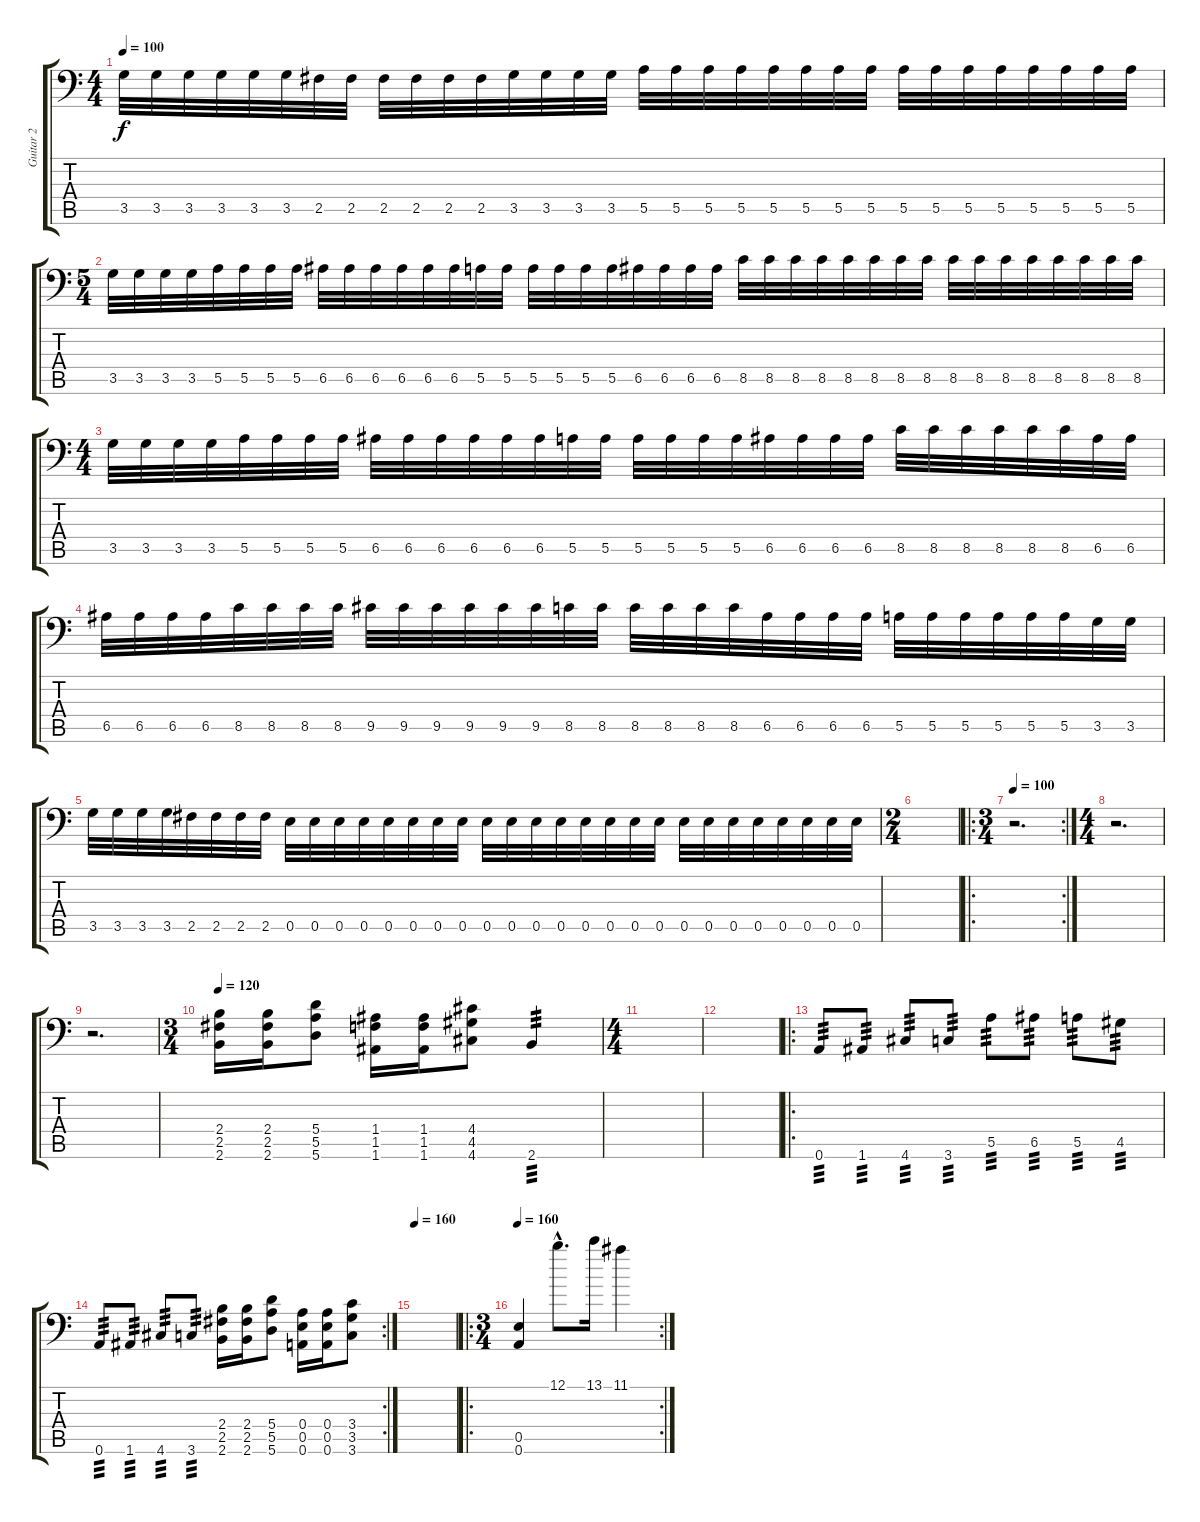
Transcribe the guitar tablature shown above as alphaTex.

\track ("Guitar 2" "Guitar 2") {instrument overdrivenguitar}
\staff {score tabs}
\tuning (B3 Gb3 D3 A2 E2 A1) {hide}
\ts (4 4)
\tempo 100
\clef f4
\ks c
3.5.32{dy f instrument overdrivenguitar} 3.5.32 3.5.32 3.5.32 3.5.32 3.5.32 2.5.32 2.5.32 2.5.32 2.5.32 2.5.32 2.5.32 3.5.32 3.5.32 3.5.32 3.5.32 5.5.32 5.5.32 5.5.32 5.5.32 5.5.32 5.5.32 5.5.32 5.5.32 5.5.32 5.5.32 5.5.32 5.5.32 5.5.32 5.5.32 5.5.32 5.5.32 |
\ts (5 4)
3.5.32 3.5.32 3.5.32 3.5.32 5.5.32 5.5.32 5.5.32 5.5.32 6.5.32 6.5.32 6.5.32 6.5.32 6.5.32 6.5.32 5.5.32 5.5.32 5.5.32 5.5.32 5.5.32 5.5.32 6.5.32 6.5.32 6.5.32 6.5.32 8.5.32 8.5.32 8.5.32 8.5.32 8.5.32 8.5.32 8.5.32 8.5.32 8.5.32 8.5.32 8.5.32 8.5.32 8.5.32 8.5.32 8.5.32 8.5.32 |
\ts (4 4)
3.5.32 3.5.32 3.5.32 3.5.32 5.5.32 5.5.32 5.5.32 5.5.32 6.5.32 6.5.32 6.5.32 6.5.32 6.5.32 6.5.32 5.5.32 5.5.32 5.5.32 5.5.32 5.5.32 5.5.32 6.5.32 6.5.32 6.5.32 6.5.32 8.5.32 8.5.32 8.5.32 8.5.32 8.5.32 8.5.32 6.5.32 6.5.32 |
6.5.32 6.5.32 6.5.32 6.5.32 8.5.32 8.5.32 8.5.32 8.5.32 9.5.32 9.5.32 9.5.32 9.5.32 9.5.32 9.5.32 8.5.32 8.5.32 8.5.32 8.5.32 8.5.32 8.5.32 6.5.32 6.5.32 6.5.32 6.5.32 5.5.32 5.5.32 5.5.32 5.5.32 5.5.32 5.5.32 3.5.32 3.5.32 |
3.5.32 3.5.32 3.5.32 3.5.32 2.5.32 2.5.32 2.5.32 2.5.32 0.5.32 0.5.32 0.5.32 0.5.32 0.5.32 0.5.32 0.5.32 0.5.32 0.5.32 0.5.32 0.5.32 0.5.32 0.5.32 0.5.32 0.5.32 0.5.32 0.5.32 0.5.32 0.5.32 0.5.32 0.5.32 0.5.32 0.5.32 0.5.32 |
\ts (2 4)
|
\ro
\rc 2
\ts (3 4)
\tempo 100
r.2{d} |
\ts (4 4)
r.2{d} |
r.2{d} |
\ts (3 4)
\tempo 120
(2.4 2.5 2.6).16 (2.4 2.5 2.6).16 (5.4 5.5 5.6).8 (1.4 1.5 1.6).16 (1.4 1.5 1.6).16 (4.4 4.5 4.6).8 2.6.4{tp 3} |
\ts (4 4)
|
|
\ro
0.6.8{tp 3} 1.6.8{tp 3} 4.6.8{tp 3} 3.6.8{tp 3} 5.5.8{tp 3} 6.5.8{tp 3} 5.5.8{tp 3} 4.5.8{tp 3} |
\rc 2
0.6.8{tp 3} 1.6.8{tp 3} 4.6.8{tp 3} 3.6.8{tp 3} (2.4 2.5 2.6).16 (2.4 2.5 2.6).16 (5.4 5.5 5.6).8 (0.4 0.5 0.6).16 (0.4 0.5 0.6).16 (3.4 3.5 3.6).8 |
\tempo 160
|
\ro
\rc 2
\ts (3 4)
\tempo 160
(0.5 0.6).4 12.1{hac}.8{d} 13.1.16 11.1.4
